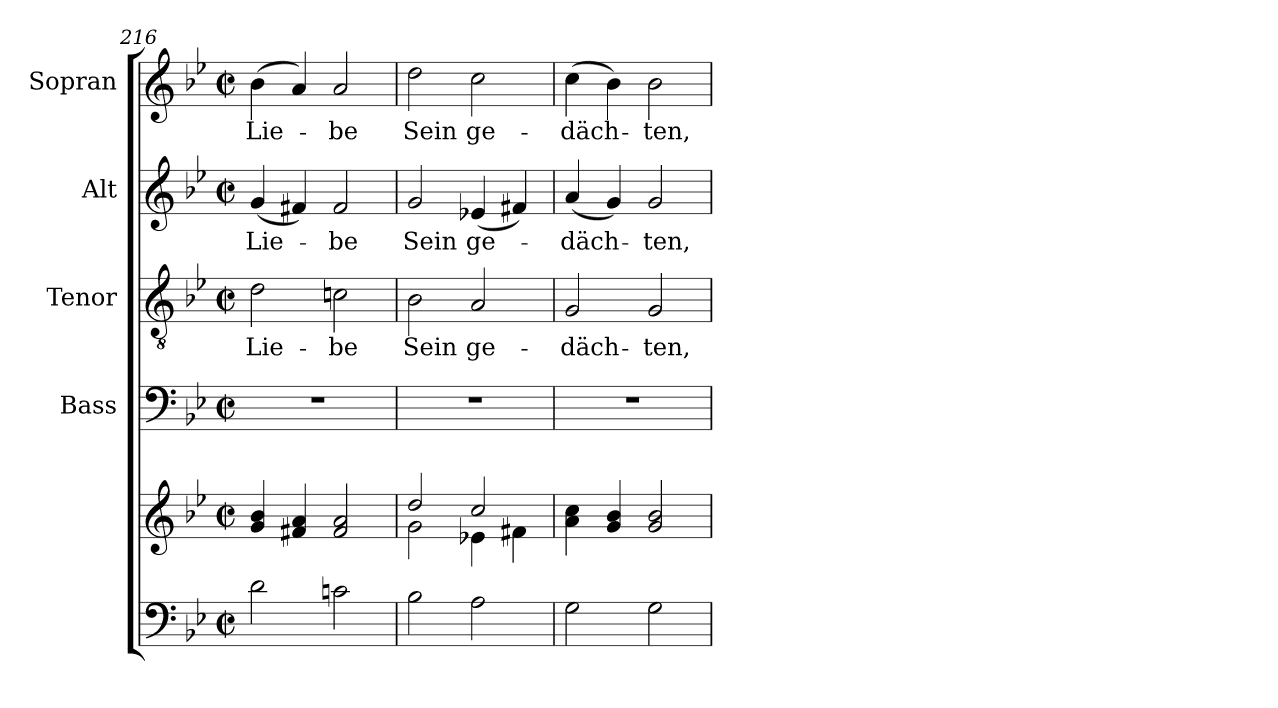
**kern	**kern	**kern	**kern	**text	**kern	**text	**kern	**text
*part5	*part5	*part4	*part3	*part3	*part2	*part2	*part1	*part1
*staff6	*staff5	*staff4	*staff3	*staff3	*staff2	*staff2	*staff1	*staff1
*	*	*I"Bass	*I"Tenor	*	*I"Alt	*	*I"Sopran	*
*	*	*I'B.	*I'T.	*	*I'A.	*	*I'S.	*
*clefF4	*clefG2	*clefF4	*clefGv2	*	*clefG2	*	*clefG2	*
*k[b-e-]	*k[b-e-]	*k[b-e-]	*k[b-e-]	*	*k[b-e-]	*	*k[b-e-]	*
*B-:	*B-:	*B-:	*B-:	*	*B-:	*	*B-:	*
*M2/2	*M2/2	*M2/2	*M2/2	*	*M2/2	*	*M2/2	*
*met(c|)	*met(c|)	*met(c|)	*met(c|)	*	*met(c|)	*	*met(c|)	*
=216	=216	=216	=216	=216	=216	=216	=216	=216
!	!	!	!	!LO:LY:b	!	!LO:LY:b	!	!LO:LY:b
2d\	4g/ 4b-/	1r	2d\	Lie-	(<4g/	Lie-	(>4b-\	Lie-
.	4f#X/ 4a/	.	.	.	4f#X/)	.	4a/)	.
!	!	!	!	!LO:LY:b	!	!LO:LY:b	!	!LO:LY:b
2cn\	2f#/ 2a/	.	2cn\	-be	2f#/	-be	2a/	-be
=217	=217	=217	=217	=217	=217	=217	=217	=217
*	*^	*	*	*	*	*	*	*
!	!	!	!	!	!LO:LY:b	!	!LO:LY:b	!	!LO:LY:b
2B-\	2dd/	2g\	1r	2B-\	Sein	2g/	Sein	2dd\	Sein
!	!	!	!	!	!LO:LY:b	!	!LO:LY:b	!	!LO:LY:b
2A\	2cc/	4e-X\	.	2A/	ge-	(<4e-X/	ge-	2cc\	ge-
.	.	4f#X\	.	.	.	4f#X/)	.	.	.
=218	=218	=218	=218	=218	=218	=218	=218	=218	=218
!	!	!	!	!	!LO:LY:b	!	!LO:LY:b	!	!LO:LY:b
*	*v	*v	*	*	*	*	*	*	*
2G\	4a\ 4cc\	1r	2G/	-däch-	(<4a/	-däch-	(>4cc\	-däch-
.	4g/ 4b-/	.	.	.	4g/)	.	4b-\)	.
!	!	!	!	!LO:LY:b	!	!LO:LY:b	!	!LO:LY:b
2G\	2g/ 2b-/	.	2G/	-ten,	2g/	-ten,	2b-\	-ten,
=	=	=	=	=	=	=	=	=
*-	*-	*-	*-	*-	*-	*-	*-	*-
